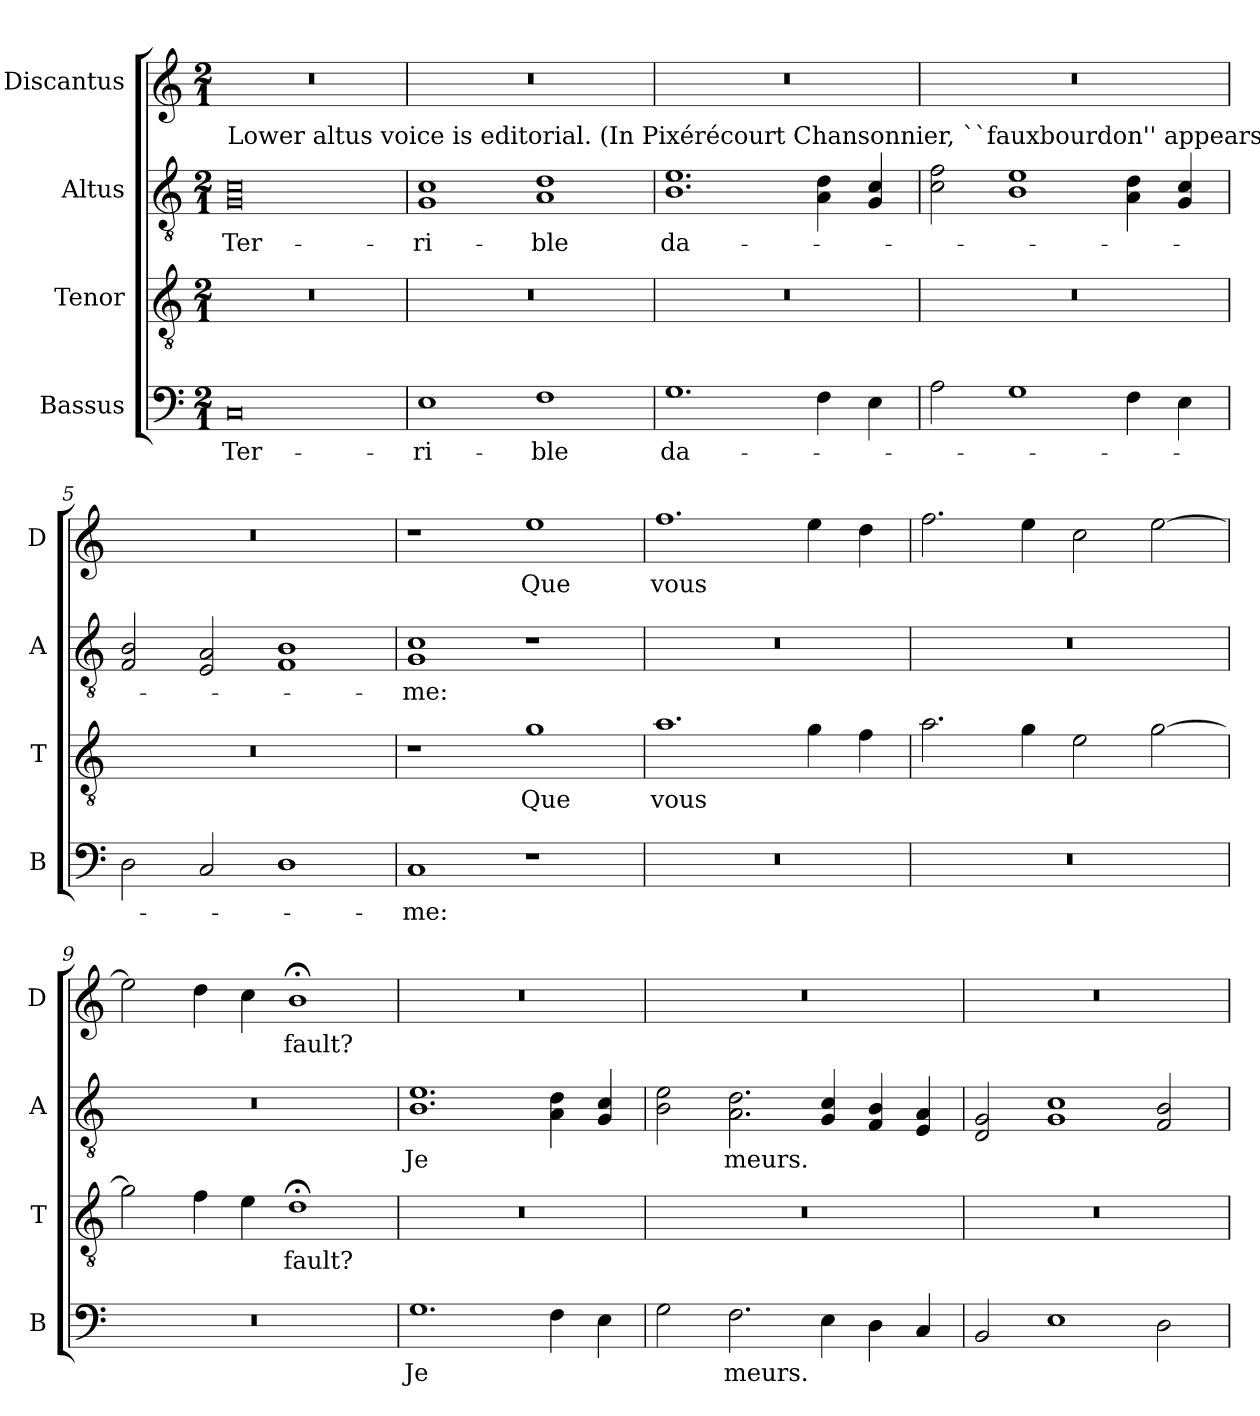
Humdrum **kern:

**kern	**text	**kern	**text	**kern	**text	**kern	**text
*part4	*part4	*part3	*part3	*part2	*part2	*part1	*part1
*staff4	*staff4	*staff3	*staff3	*staff2	*staff2	*staff1	*staff1
*I"Bassus	*	*I"Tenor	*	*I"Altus	*	*I"Discantus	*
*I'B	*	*I'T	*	*I'A	*	*I'D	*
*clefF4	*	*clefGv2	*	*clefGv2	*	*clefG2	*
*k[]	*	*k[]	*	*k[]	*	*k[]	*
*M2/1	*	*M2/1	*	*M2/1	*	*M2/1	*
=1	=1	=1	=1	=1	=1	=1	=1
!	!	!	!	!LO:TX:a:t=Lower altus voice is editorial. (In Pixérécourt Chansonnier, ``fauxbourdon'' appears at start of discantus.)	!	!	!
0C	Ter-	0r	.	0G 0c	Ter-	0r	.
=2	=2	=2	=2	=2	=2	=2	=2
1E	-ri-	0r	.	1G 1c	-ri-	0r	.
1F	-ble	.	.	1A 1d	-ble	.	.
=3	=3	=3	=3	=3	=3	=3	=3
1.G	da-	0r	.	1.B 1.e	da-	0r	.
4F	.	.	.	4A 4d	.	.	.
4E	.	.	.	4G 4c	.	.	.
=4	=4	=4	=4	=4	=4	=4	=4
2A	.	0r	.	2c 2f	.	0r	.
1G	.	.	.	1B 1e	.	.	.
4F	.	.	.	4A 4d	.	.	.
4E	.	.	.	4G 4c	.	.	.
=5	=5	=5	=5	=5	=5	=5	=5
2D	.	0r	.	2F 2B	.	0r	.
2C	.	.	.	2E 2A	.	.	.
1D	.	.	.	1F 1B	.	.	.
=6	=6	=6	=6	=6	=6	=6	=6
1C	-me:	1r	.	1G 1c	-me:	1r	.
1r	.	1g	Que	1r	.	1ee	Que
=7	=7	=7	=7	=7	=7	=7	=7
0r	.	1.a	vous	0r	.	1.ff	vous
.	.	4g	.	.	.	4ee	.
.	.	4f	.	.	.	4dd	.
=8	=8	=8	=8	=8	=8	=8	=8
0r	.	2.a	.	0r	.	2.ff	.
.	.	4g	.	.	.	4ee	.
.	.	2e	.	.	.	2cc	.
.	.	[2g	.	.	.	[2ee	.
=9	=9	=9	=9	=9	=9	=9	=9
0r	.	2g]	.	0r	.	2ee]	.
.	.	4f	.	.	.	4dd	.
.	.	4e	.	.	.	4cc	.
.	.	1d;<	fault?	.	.	1b;<	fault?
=10	=10	=10	=10	=10	=10	=10	=10
1.G	Je	0r	.	1.B 1.e	Je	0r	.
4F	.	.	.	4A 4d	.	.	.
4E	.	.	.	4G 4c	.	.	.
=11	=11	=11	=11	=11	=11	=11	=11
2G	.	0r	.	2B 2e	.	0r	.
2.F	meurs.	.	.	2.A 2.d	meurs.	.	.
4E	.	.	.	4G 4c	.	.	.
4D	.	.	.	4F 4B	.	.	.
4C	.	.	.	4E 4A	.	.	.
=12	=12	=12	=12	=12	=12	=12	=12
2BB	.	0r	.	2D 2G	.	0r	.
1E	.	.	.	1G 1c	.	.	.
2D	.	.	.	2F 2B	.	.	.
=	=	=	=	=	=	=	=
*-	*-	*-	*-	*-	*-	*-	*-
